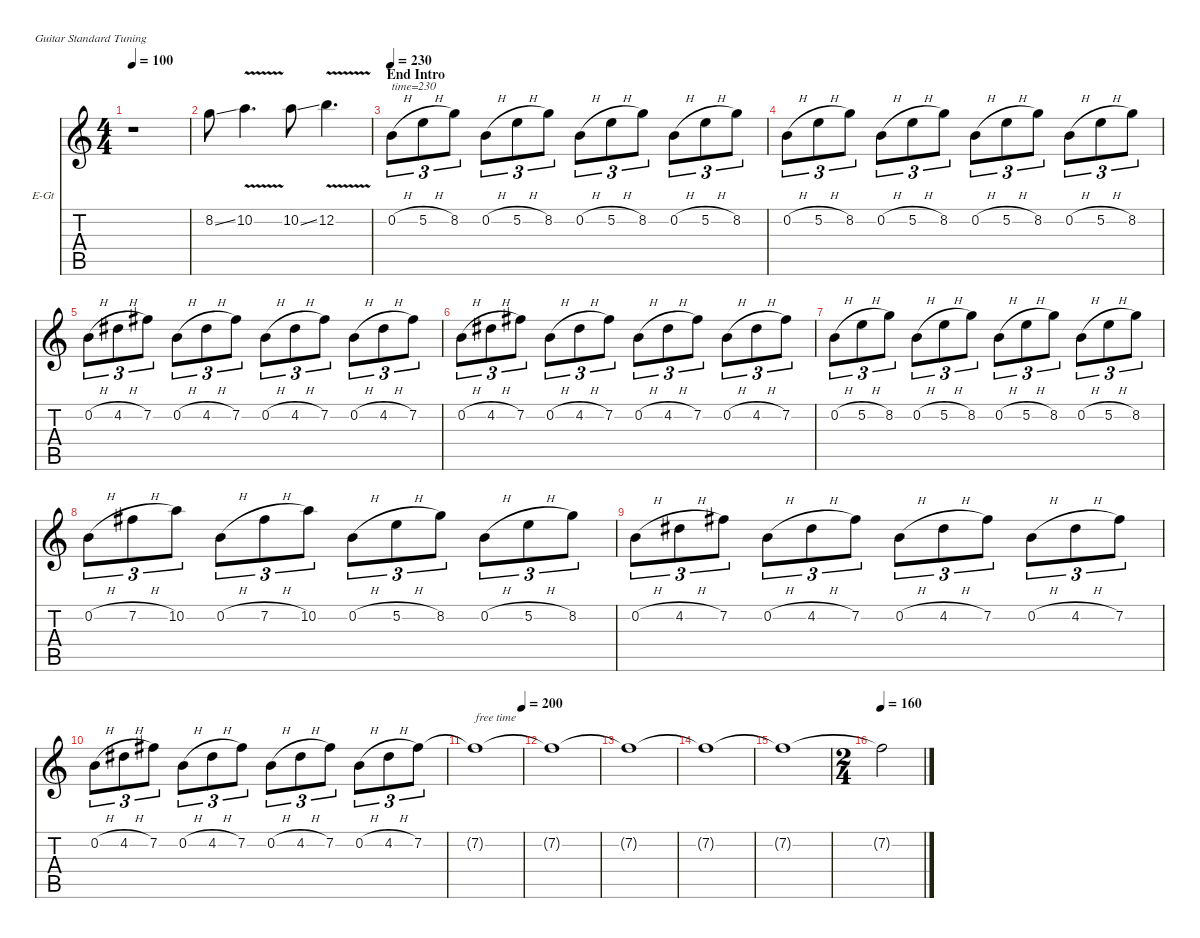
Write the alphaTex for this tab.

\hideDynamics
\bracketExtendMode nobrackets
\firstSystemTrackNameOrientation horizontal
\otherSystemsTrackNameOrientation horizontal
\track ("Guitar 3" "E-Gt") {instrument distortionguitar}
\staff {score tabs}
\tuning (E4 B3 G3 D3 A2 E2)
\ts (4 4)
\tempo 100
\clef g2
\ks c
r.1{dy mf beam Down} |
8.2{ss}.8{dy f beam Down} 10.2{v}.4{d beam Down} 10.2{ss}.8{beam Down} 12.2{v}.4{d beam Down} |
\section ("" "End Intro")
\tempo 230
0.2{h}.8{tu (3 2) txt "time=230" beam Down} 5.2{h}.8{tu (3 2) beam Down} 8.2.8{tu (3 2) beam Down} 0.2{h}.8{tu (3 2) beam Down} 5.2{h}.8{tu (3 2) beam Down} 8.2.8{tu (3 2) beam Down} 0.2{h}.8{tu (3 2) beam Down} 5.2{h}.8{tu (3 2) beam Down} 8.2.8{tu (3 2) beam Down} 0.2{h}.8{tu (3 2) beam Down} 5.2{h}.8{tu (3 2) beam Down} 8.2.8{tu (3 2) beam Down} |
0.2{h}.8{tu (3 2) beam Down} 5.2{h}.8{tu (3 2) beam Down} 8.2.8{tu (3 2) beam Down} 0.2{h}.8{tu (3 2) beam Down} 5.2{h}.8{tu (3 2) beam Down} 8.2.8{tu (3 2) beam Down} 0.2{h}.8{tu (3 2) beam Down} 5.2{h}.8{tu (3 2) beam Down} 8.2.8{tu (3 2) beam Down} 0.2{h}.8{tu (3 2) beam Down} 5.2{h}.8{tu (3 2) beam Down} 8.2.8{tu (3 2) beam Down} |
0.2{h}.8{tu (3 2) beam Down} 4.2{h acc #}.8{tu (3 2) beam Down} 7.2{acc #}.8{tu (3 2) beam Down} 0.2{h}.8{tu (3 2) beam Down} 4.2{h acc #}.8{tu (3 2) beam Down} 7.2{acc #}.8{tu (3 2) beam Down} 0.2{h}.8{tu (3 2) beam Down} 4.2{h acc #}.8{tu (3 2) beam Down} 7.2{acc #}.8{tu (3 2) beam Down} 0.2{h}.8{tu (3 2) beam Down} 4.2{h acc #}.8{tu (3 2) beam Down} 7.2{acc #}.8{tu (3 2) beam Down} |
0.2{h}.8{tu (3 2) beam Down} 4.2{h acc #}.8{tu (3 2) beam Down} 7.2{acc #}.8{tu (3 2) beam Down} 0.2{h}.8{tu (3 2) beam Down} 4.2{h acc #}.8{tu (3 2) beam Down} 7.2{acc #}.8{tu (3 2) beam Down} 0.2{h}.8{tu (3 2) beam Down} 4.2{h acc #}.8{tu (3 2) beam Down} 7.2{acc #}.8{tu (3 2) beam Down} 0.2{h}.8{tu (3 2) beam Down} 4.2{h acc #}.8{tu (3 2) beam Down} 7.2{acc #}.8{tu (3 2) beam Down} |
0.2{h}.8{tu (3 2) beam Down} 5.2{h}.8{tu (3 2) beam Down} 8.2.8{tu (3 2) beam Down} 0.2{h}.8{tu (3 2) beam Down} 5.2{h}.8{tu (3 2) beam Down} 8.2.8{tu (3 2) beam Down} 0.2{h}.8{tu (3 2) beam Down} 5.2{h}.8{tu (3 2) beam Down} 8.2.8{tu (3 2) beam Down} 0.2{h}.8{tu (3 2) beam Down} 5.2{h}.8{tu (3 2) beam Down} 8.2.8{tu (3 2) beam Down} |
0.2{h}.8{tu (3 2) beam Down} 7.2{h acc #}.8{tu (3 2) beam Down} 10.2.8{tu (3 2) beam Down} 0.2{h}.8{tu (3 2) beam Down} 7.2{h acc #}.8{tu (3 2) beam Down} 10.2.8{tu (3 2) beam Down} 0.2{h}.8{tu (3 2) beam Down} 5.2{h}.8{tu (3 2) beam Down} 8.2.8{tu (3 2) beam Down} 0.2{h}.8{tu (3 2) beam Down} 5.2{h}.8{tu (3 2) beam Down} 8.2.8{tu (3 2) beam Down} |
0.2{h}.8{tu (3 2) beam Down} 4.2{h acc #}.8{tu (3 2) beam Down} 7.2{acc #}.8{tu (3 2) beam Down} 0.2{h}.8{tu (3 2) beam Down} 4.2{h acc #}.8{tu (3 2) beam Down} 7.2{acc #}.8{tu (3 2) beam Down} 0.2{h}.8{tu (3 2) beam Down} 4.2{h acc #}.8{tu (3 2) beam Down} 7.2{acc #}.8{tu (3 2) beam Down} 0.2{h}.8{tu (3 2) beam Down} 4.2{h acc #}.8{tu (3 2) beam Down} 7.2{acc #}.8{tu (3 2) beam Down} |
0.2{h}.8{tu (3 2) beam Down} 4.2{h acc #}.8{tu (3 2) beam Down} 7.2{acc #}.8{tu (3 2) beam Down} 0.2{h}.8{tu (3 2) beam Down} 4.2{h acc #}.8{tu (3 2) beam Down} 7.2{acc #}.8{tu (3 2) beam Down} 0.2{h}.8{tu (3 2) beam Down} 4.2{h acc #}.8{tu (3 2) beam Down} 7.2{acc #}.8{tu (3 2) beam Down} 0.2{h}.8{tu (3 2) beam Down} 4.2{h acc #}.8{tu (3 2) beam Down} 7.2{acc #}.8{tu (3 2) beam Down} |
\tempo (200 1)
7.2{t acc #}.1{txt "free time" beam Down} |
7.2{t acc #}.1{beam Down} |
7.2{t acc #}.1{beam Down} |
7.2{t acc #}.1{beam Down} |
7.2{t acc #}.1{beam Down} |
\ts (2 4)
\tempo 160
7.2{t acc #}.2{beam Down}
